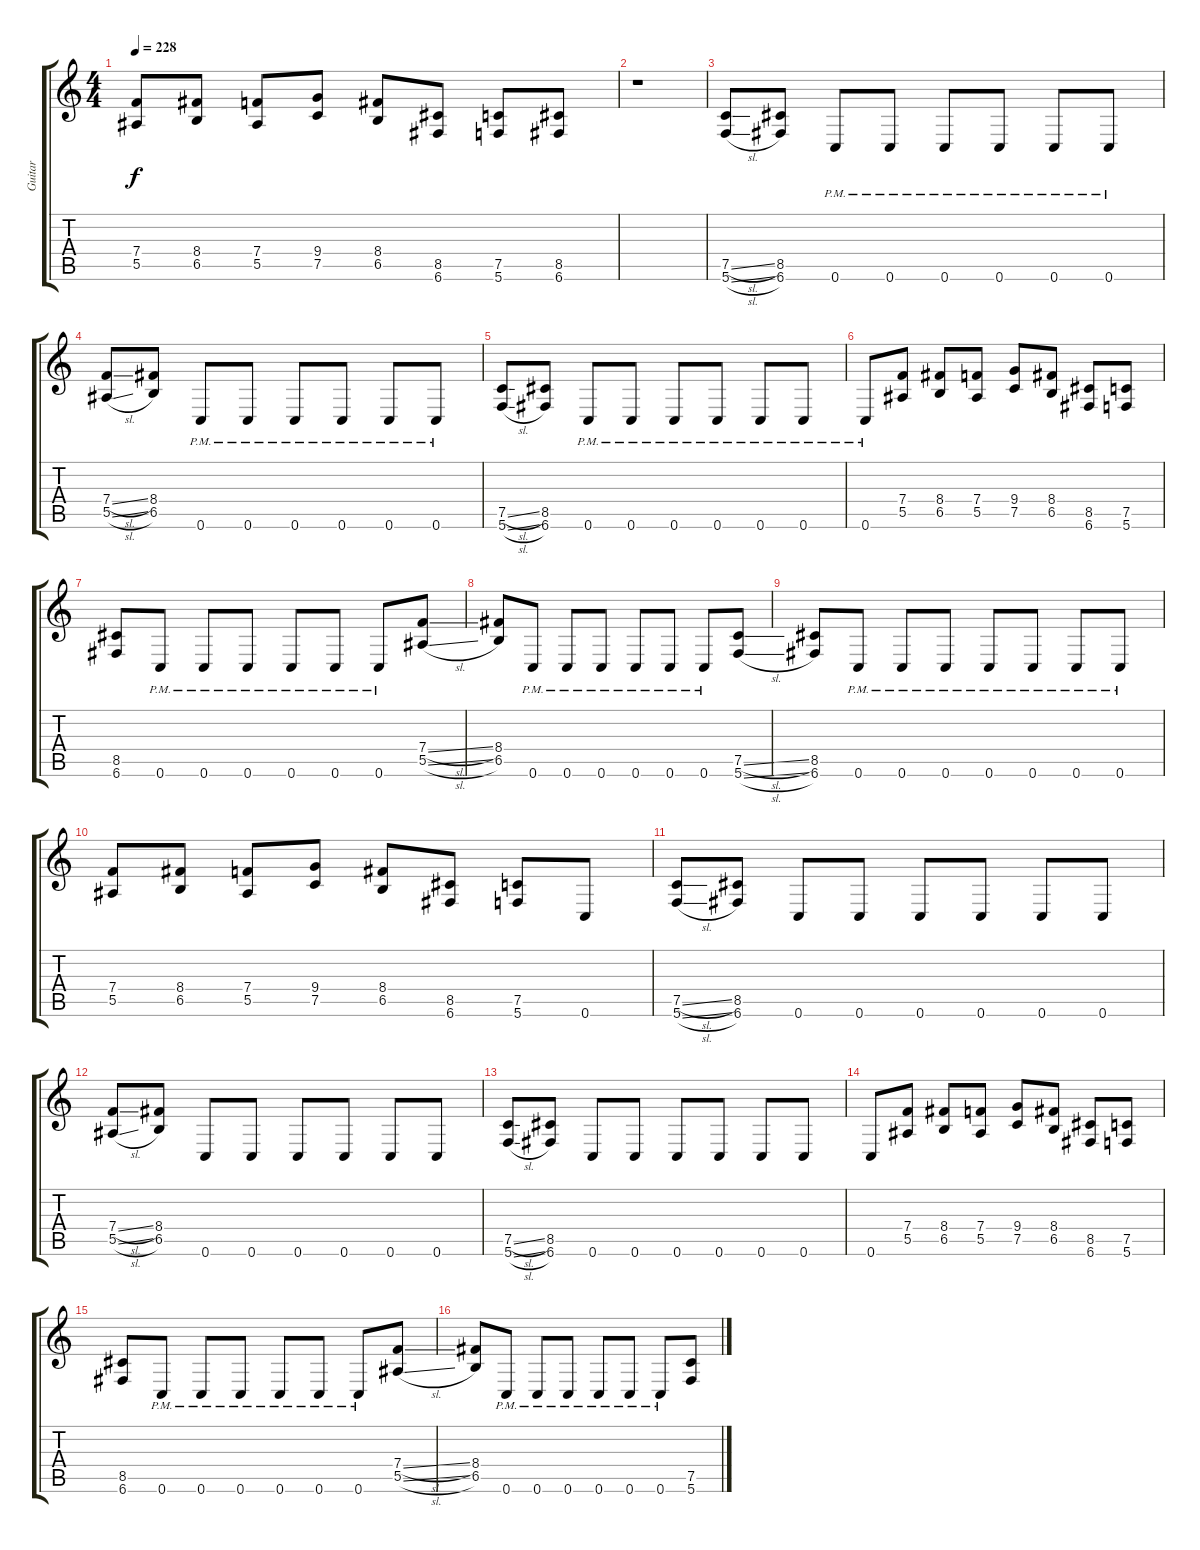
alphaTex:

\track ("Guitar" "Guitar") {instrument distortionguitar}
\staff {score tabs}
\tuning (C4 G3 Eb3 Bb2 F2 C2) {hide}
\ts (4 4)
\tempo 228
\clef g2
\ks c
(7.4 5.5).8{dy f} (8.4 6.5).8 (7.4 5.5).8 (9.4 7.5).8 (8.4 6.5).8 (8.5 6.6).8 (7.5 5.6).8 (8.5 6.6).8 |
r.1 |
(7.5{sl} 5.6{sl}).8 (8.5 6.6).8 0.6{pm}.8 0.6{pm}.8 0.6{pm}.8 0.6{pm}.8 0.6{pm}.8 0.6{pm}.8 |
(7.4{sl} 5.5{sl}).8 (8.4 6.5).8 0.6{pm}.8 0.6{pm}.8 0.6{pm}.8 0.6{pm}.8 0.6{pm}.8 0.6{pm}.8 |
(7.5{sl} 5.6{sl}).8 (8.5 6.6).8 0.6{pm}.8 0.6{pm}.8 0.6{pm}.8 0.6{pm}.8 0.6{pm}.8 0.6{pm}.8 |
0.6{pm}.8 (7.4 5.5).8 (8.4 6.5).8 (7.4 5.5).8 (9.4 7.5).8 (8.4 6.5).8 (8.5 6.6).8 (7.5 5.6).8 |
(8.5 6.6).8 0.6{pm}.8 0.6{pm}.8 0.6{pm}.8 0.6{pm}.8 0.6{pm}.8 0.6{pm}.8 (7.4{sl} 5.5{sl}).8 |
(8.4 6.5).8 0.6{pm}.8 0.6{pm}.8 0.6{pm}.8 0.6{pm}.8 0.6{pm}.8 0.6{pm}.8 (7.5{sl} 5.6{sl}).8 |
(8.5 6.6).8 0.6{pm}.8 0.6{pm}.8 0.6{pm}.8 0.6{pm}.8 0.6{pm}.8 0.6{pm}.8 0.6{pm}.8 |
(7.4 5.5).8 (8.4 6.5).8 (7.4 5.5).8 (9.4 7.5).8 (8.4 6.5).8 (8.5 6.6).8 (7.5 5.6).8 0.6.8 |
(7.5{sl} 5.6{sl}).8 (8.5 6.6).8 0.6.8 0.6.8 0.6.8 0.6.8 0.6.8 0.6.8 |
(7.4{sl} 5.5{sl}).8 (8.4 6.5).8 0.6.8 0.6.8 0.6.8 0.6.8 0.6.8 0.6.8 |
(7.5{sl} 5.6{sl}).8 (8.5 6.6).8 0.6.8 0.6.8 0.6.8 0.6.8 0.6.8 0.6.8 |
0.6.8 (7.4 5.5).8 (8.4 6.5).8 (7.4 5.5).8 (9.4 7.5).8 (8.4 6.5).8 (8.5 6.6).8 (7.5 5.6).8 |
(8.5 6.6).8 0.6{pm}.8 0.6{pm}.8 0.6{pm}.8 0.6{pm}.8 0.6{pm}.8 0.6{pm}.8 (7.4{sl} 5.5{sl}).8 |
(8.4 6.5).8 0.6{pm}.8 0.6{pm}.8 0.6{pm}.8 0.6{pm}.8 0.6{pm}.8 0.6{pm}.8 (7.5{sl} 5.6{sl}).8
